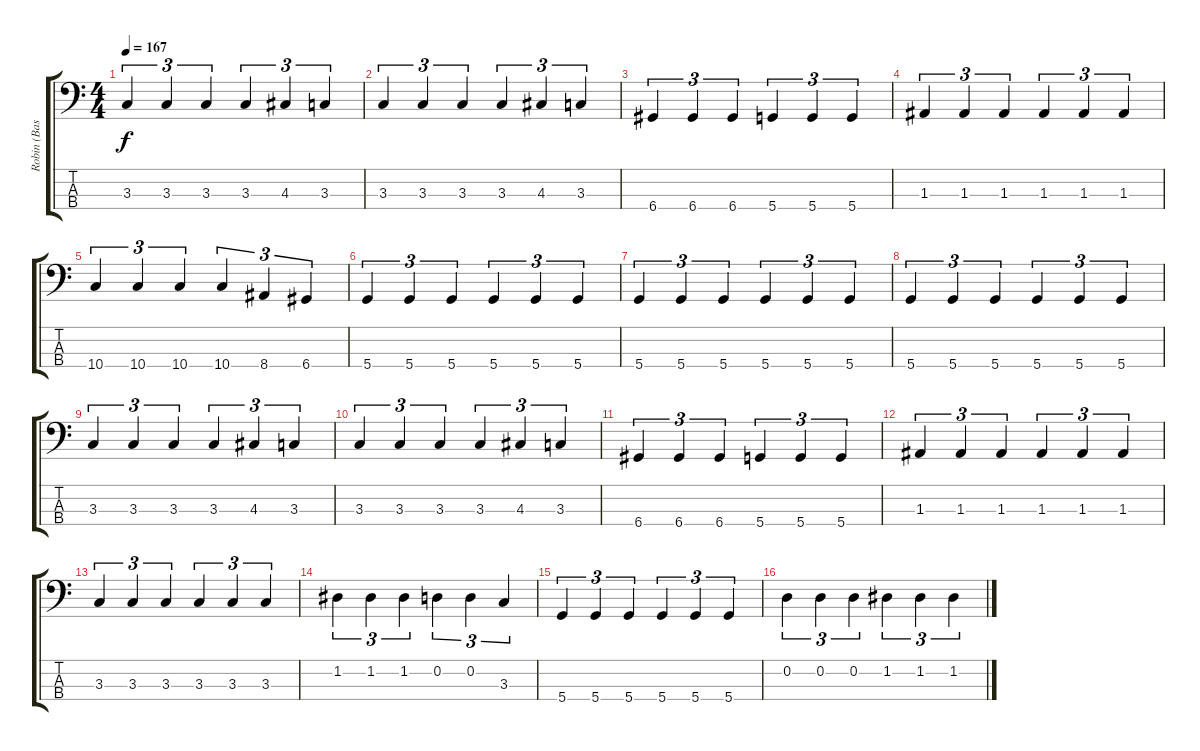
\track ("Robin (Bass)" "Robin (Bas") {instrument electricbasspick}
\staff {score tabs}
\tuning (G2 D2 A1 D1) {hide}
\ts (4 4)
\tempo 167
\clef f4
\ks c
3.3.4{tu (3 2) dy f} 3.3.4{tu (3 2)} 3.3.4{tu (3 2)} 3.3.4{tu (3 2)} 4.3.4{tu (3 2)} 3.3.4{tu (3 2)} |
3.3.4{tu (3 2)} 3.3.4{tu (3 2)} 3.3.4{tu (3 2)} 3.3.4{tu (3 2)} 4.3.4{tu (3 2)} 3.3.4{tu (3 2)} |
6.4.4{tu (3 2)} 6.4.4{tu (3 2)} 6.4.4{tu (3 2)} 5.4.4{tu (3 2)} 5.4.4{tu (3 2)} 5.4.4{tu (3 2)} |
1.3.4{tu (3 2)} 1.3.4{tu (3 2)} 1.3.4{tu (3 2)} 1.3.4{tu (3 2)} 1.3.4{tu (3 2)} 1.3.4{tu (3 2)} |
10.4.4{tu (3 2)} 10.4.4{tu (3 2)} 10.4.4{tu (3 2)} 10.4.4{tu (3 2)} 8.4.4{tu (3 2)} 6.4.4{tu (3 2)} |
5.4.4{tu (3 2)} 5.4.4{tu (3 2)} 5.4.4{tu (3 2)} 5.4.4{tu (3 2)} 5.4.4{tu (3 2)} 5.4.4{tu (3 2)} |
5.4.4{tu (3 2)} 5.4.4{tu (3 2)} 5.4.4{tu (3 2)} 5.4.4{tu (3 2)} 5.4.4{tu (3 2)} 5.4.4{tu (3 2)} |
5.4.4{tu (3 2)} 5.4.4{tu (3 2)} 5.4.4{tu (3 2)} 5.4.4{tu (3 2)} 5.4.4{tu (3 2)} 5.4.4{tu (3 2)} |
3.3.4{tu (3 2)} 3.3.4{tu (3 2)} 3.3.4{tu (3 2)} 3.3.4{tu (3 2)} 4.3.4{tu (3 2)} 3.3.4{tu (3 2)} |
3.3.4{tu (3 2)} 3.3.4{tu (3 2)} 3.3.4{tu (3 2)} 3.3.4{tu (3 2)} 4.3.4{tu (3 2)} 3.3.4{tu (3 2)} |
6.4.4{tu (3 2)} 6.4.4{tu (3 2)} 6.4.4{tu (3 2)} 5.4.4{tu (3 2)} 5.4.4{tu (3 2)} 5.4.4{tu (3 2)} |
1.3.4{tu (3 2)} 1.3.4{tu (3 2)} 1.3.4{tu (3 2)} 1.3.4{tu (3 2)} 1.3.4{tu (3 2)} 1.3.4{tu (3 2)} |
3.3.4{tu (3 2)} 3.3.4{tu (3 2)} 3.3.4{tu (3 2)} 3.3.4{tu (3 2)} 3.3.4{tu (3 2)} 3.3.4{tu (3 2)} |
1.2.4{tu (3 2)} 1.2.4{tu (3 2)} 1.2.4{tu (3 2)} 0.2.4{tu (3 2)} 0.2.4{tu (3 2)} 3.3.4{tu (3 2)} |
5.4.4{tu (3 2)} 5.4.4{tu (3 2)} 5.4.4{tu (3 2)} 5.4.4{tu (3 2)} 5.4.4{tu (3 2)} 5.4.4{tu (3 2)} |
0.2.4{tu (3 2)} 0.2.4{tu (3 2)} 0.2.4{tu (3 2)} 1.2.4{tu (3 2)} 1.2.4{tu (3 2)} 1.2.4{tu (3 2)}
